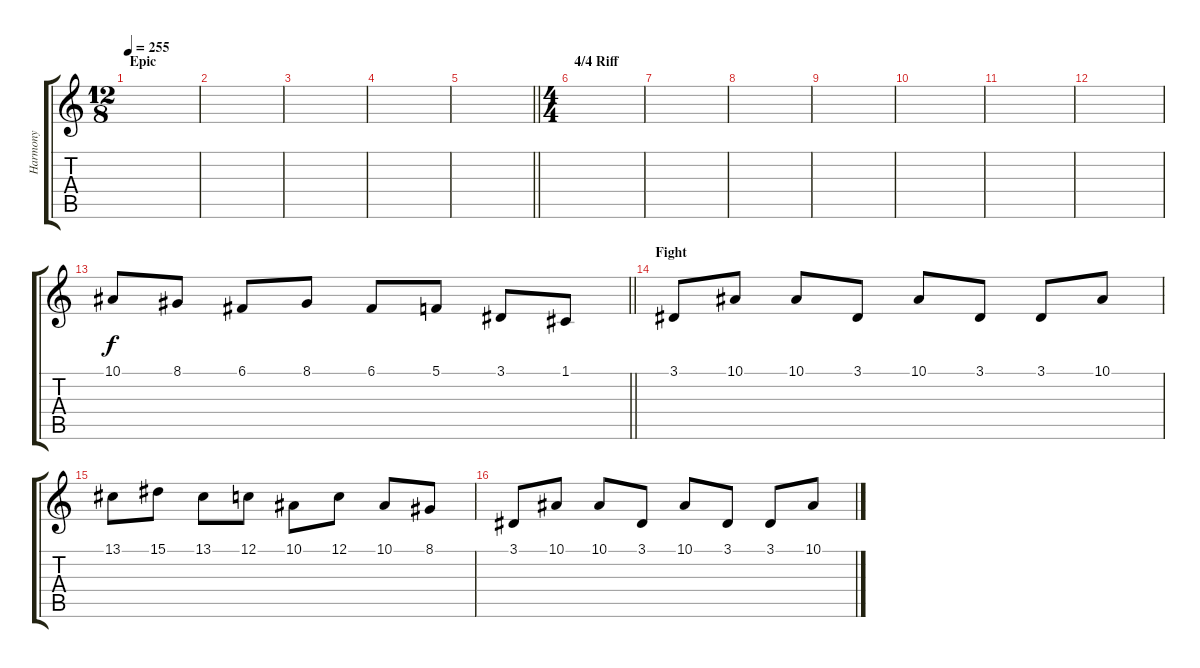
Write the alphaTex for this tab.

\track ("Harmony" "Harmony") {instrument shamisen}
\staff {score tabs}
\tuning (C4 G3 Eb3 Bb2 F2 C2) {hide}
\ts (12 8)
\section ("" "Epic")
\tempo 255
\clef g2
\ks c
|
|
|
|
\barLineRight lightlight
|
\ts (4 4)
\section ("" "4/4 Riff")
|
|
|
|
|
|
|
\barLineRight lightlight
10.1.8 8.1.8 6.1.8 8.1.8 6.1.8 5.1.8 3.1.8 1.1.8 |
\section ("" "Fight")
3.1.8 10.1.8 10.1.8 3.1.8 10.1.8 3.1.8 3.1.8 10.1.8 |
13.1.8 15.1.8 13.1.8 12.1.8 10.1.8 12.1.8 10.1.8 8.1.8 |
3.1.8 10.1.8 10.1.8 3.1.8 10.1.8 3.1.8 3.1.8 10.1.8
